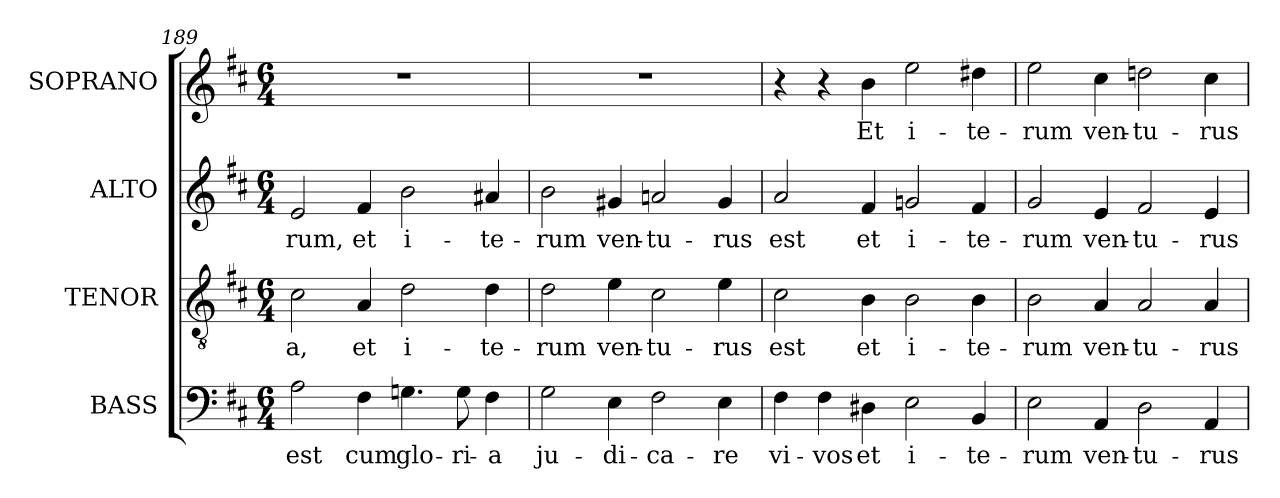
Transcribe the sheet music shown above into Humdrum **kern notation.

**kern	**text	**kern	**text	**kern	**text	**kern	**text
*part4	*part4	*part3	*part3	*part2	*part2	*part1	*part1
*staff4	*staff4	*staff3	*staff3	*staff2	*staff2	*staff1	*staff1
*I"BASS	*	*I"TENOR	*	*I"ALTO	*	*I"SOPRANO	*
*I'B.	*	*I'T.	*	*I'A.	*	*I'S.	*
*clefF4	*	*clefGv2	*	*clefG2	*	*clefG2	*
*	*	*ITrd7c12	*	*	*	*	*
*k[f#c#]	*	*k[f#c#]	*	*k[f#c#]	*	*k[f#c#]	*
*D:	*	*D:	*	*D:	*	*D:	*
*M6/4	*	*M6/4	*	*M6/4	*	*M6/4	*
=189	=189	=189	=189	=189	=189	=189	=189
!	!LO:LY:b:color=#000000	!	!	!	!	!	!
!	!	!	!LO:LY:b:color=#000000	!	!	!	!
!	!	!	!	!	!LO:LY:b:color=#000000	!LO:N:vis=1	!
2Ai\	est	2C#i\	-a,	2ei/	-rum,	1.r	.
!	!LO:LY:b:color=#000000	!	!	!	!	!	!
!	!	!	!LO:LY:b:color=#000000	!	!	!	!
!	!	!	!	!	!LO:LY:b:color=#000000	!	!
4F#i\	cum	4AAi/	et	4f#i/	et	.	.
!	!LO:LY:b:color=#000000	!	!	!	!	!	!
!	!	!	!LO:LY:b:color=#000000	!	!	!	!
!	!	!	!	!	!LO:LY:b:color=#000000	!	!
4.Gni\	glo-	2Di\	i-	2bi\	i-	.	.
!	!LO:LY:b:color=#000000	!	!	!	!	!	!
8Gi\	-ri-	.	.	.	.	.	.
!	!LO:LY:b:color=#000000	!	!	!	!	!	!
!	!	!	!LO:LY:b:color=#000000	!	!	!	!
!	!	!	!	!	!LO:LY:b:color=#000000	!	!
4F#i\	-a	4Di\	-te-	4a#Xi/	-te-	.	.
=190	=190	=190	=190	=190	=190	=190	=190
!	!LO:LY:b:color=#000000	!	!	!	!	!	!
!	!	!	!LO:LY:b:color=#000000	!	!	!	!
!	!	!	!	!	!LO:LY:b:color=#000000	!LO:N:vis=1	!
2Gi\	ju-	2Di\	-rum	2bi\	-rum	1.r	.
!	!LO:LY:b:color=#000000	!	!	!	!	!	!
!	!	!	!LO:LY:b:color=#000000	!	!	!	!
!	!	!	!	!	!LO:LY:b:color=#000000	!	!
4Ei\	-di-	4Ei\	ven-	4g#Xi/	ven-	.	.
!	!LO:LY:b:color=#000000	!	!	!	!	!	!
!	!	!	!LO:LY:b:color=#000000	!	!	!	!
!	!	!	!	!	!LO:LY:b:color=#000000	!	!
2F#i\	-ca-	2C#i\	-tu-	2ani/	-tu-	.	.
!	!LO:LY:b:color=#000000	!	!	!	!	!	!
!	!	!	!LO:LY:b:color=#000000	!	!	!	!
!	!	!	!	!	!LO:LY:b:color=#000000	!	!
4Ei\	-re	4Ei\	-rus	4g#i/	-rus	.	.
=191	=191	=191	=191	=191	=191	=191	=191
!	!LO:LY:b:color=#000000	!	!	!	!	!	!
!	!	!	!LO:LY:b:color=#000000	!	!	!	!
!	!	!	!	!	!LO:LY:b:color=#000000	!	!
4F#i\	vi-	2C#i\	est	2ai/	est	4r	.
!	!LO:LY:b:color=#000000	!	!	!	!	!	!
4F#i\	-vos	.	.	.	.	4r	.
!	!LO:LY:b:color=#000000	!	!	!	!	!	!
!	!	!	!LO:LY:b:color=#000000	!	!	!	!
!	!	!	!	!	!LO:LY:b:color=#000000	!	!
!	!	!	!	!	!	!	!LO:LY:b:color=#000000
4D#Xi\	et	4BBi\	et	4f#i/	et	4bi\	Et
!	!LO:LY:b:color=#000000	!	!	!	!	!	!
!	!	!	!LO:LY:b:color=#000000	!	!	!	!
!	!	!	!	!	!LO:LY:b:color=#000000	!	!
!	!	!	!	!	!	!	!LO:LY:b:color=#000000
2Ei\	i-	2BBi\	i-	2gni/	i-	2eei\	i-
!	!LO:LY:b:color=#000000	!	!	!	!	!	!
!	!	!	!LO:LY:b:color=#000000	!	!	!	!
!	!	!	!	!	!LO:LY:b:color=#000000	!	!
!	!	!	!	!	!	!	!LO:LY:b:color=#000000
4BBi/	-te-	4BBi\	-te-	4f#i/	-te-	4dd#Xi\	-te-
=192	=192	=192	=192	=192	=192	=192	=192
!	!LO:LY:b:color=#000000	!	!	!	!	!	!
!	!	!	!LO:LY:b:color=#000000	!	!	!	!
!	!	!	!	!	!LO:LY:b:color=#000000	!	!
!	!	!	!	!	!	!	!LO:LY:b:color=#000000
2Ei\	-rum	2BBi\	-rum	2gi/	-rum	2eei\	-rum
!	!LO:LY:b:color=#000000	!	!	!	!	!	!
!	!	!	!LO:LY:b:color=#000000	!	!	!	!
!	!	!	!	!	!LO:LY:b:color=#000000	!	!
!	!	!	!	!	!	!	!LO:LY:b:color=#000000
4AAi/	ven-	4AAi/	ven-	4ei/	ven-	4cc#i\	ven-
!	!LO:LY:b:color=#000000	!	!	!	!	!	!
!	!	!	!LO:LY:b:color=#000000	!	!	!	!
!	!	!	!	!	!LO:LY:b:color=#000000	!	!
!	!	!	!	!	!	!	!LO:LY:b:color=#000000
2Di\	-tu-	2AAi/	-tu-	2f#i/	-tu-	2ddni\	-tu-
!	!LO:LY:b:color=#000000	!	!	!	!	!	!
!	!	!	!LO:LY:b:color=#000000	!	!	!	!
!	!	!	!	!	!LO:LY:b:color=#000000	!	!
!	!	!	!	!	!	!	!LO:LY:b:color=#000000
4AAi/	-rus	4AAi/	-rus	4ei/	-rus	4cc#i\	-rus
=	=	=	=	=	=	=	=
*-	*-	*-	*-	*-	*-	*-	*-
